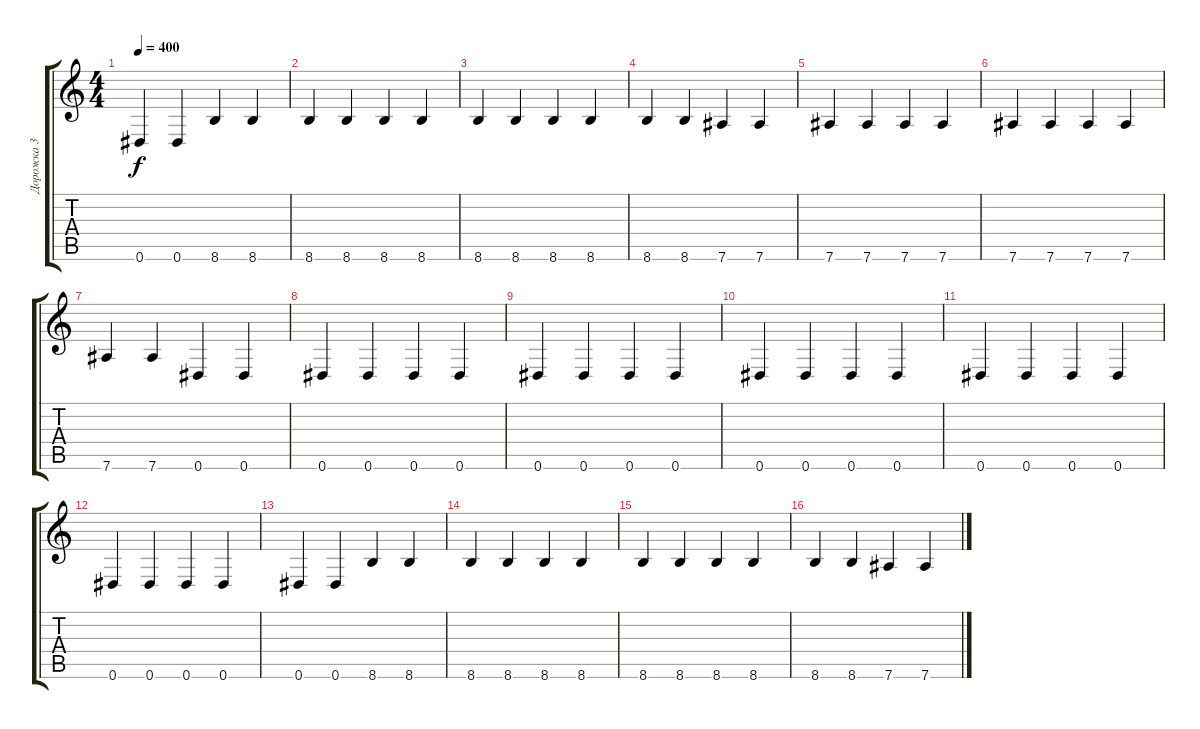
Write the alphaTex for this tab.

\track ("Дорожка 3" "Дорожка 3") {instrument electricbassfinger}
\staff {score tabs}
\tuning (Eb4 Bb3 Gb3 Db3 Ab2 Eb2) {hide}
\ts (4 4)
\tempo 400
\clef g2
\ks c
0.6.4{dy f} 0.6.4 8.6.4 8.6.4 |
8.6.4 8.6.4 8.6.4 8.6.4 |
8.6.4 8.6.4 8.6.4 8.6.4 |
8.6.4 8.6.4 7.6.4 7.6.4 |
7.6.4 7.6.4 7.6.4 7.6.4 |
7.6.4 7.6.4 7.6.4 7.6.4 |
7.6.4 7.6.4 0.6.4 0.6.4 |
0.6.4 0.6.4 0.6.4 0.6.4 |
0.6.4 0.6.4 0.6.4 0.6.4 |
0.6.4 0.6.4 0.6.4 0.6.4 |
0.6.4 0.6.4 0.6.4 0.6.4 |
0.6.4 0.6.4 0.6.4 0.6.4 |
0.6.4 0.6.4 8.6.4 8.6.4 |
8.6.4 8.6.4 8.6.4 8.6.4 |
8.6.4 8.6.4 8.6.4 8.6.4 |
8.6.4 8.6.4 7.6.4 7.6.4
